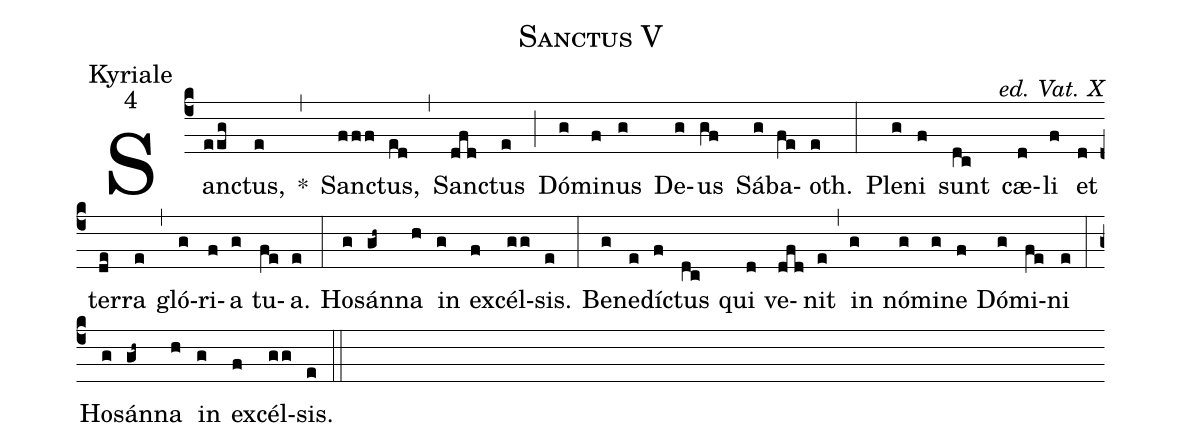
name:Sanctus V;
office-part:Kyriale;
mode:4;
commentary:ed. Vat. X;
%%
(c4)San(e/eg)ctus,(e) *(,) San(fff)ctus,(ed) (,) San(dfd)ctus(e) (;) Dó(g)mi(f)nus(g) De(g)us(gf) Sá(g)ba(fe)oth.(e) (:) Ple(g)ni(f) sunt(dc) cæ(d)li(f) et(d) te(de)rra(e) (,) gló(g)ri(f)a(g) tu(fe)a.(e) (:) Ho(g)sán(gh~)na(h) in(g) ex(f)cél(gg)sis.(e) (:) Be(g)ne(e)díc(f)tus(dc) qui(d) ve(dfd)nit(e) (,) in(g) nó(g)mi(g)ne(f) Dó(g)mi(fe)ni(e) (:) Ho(g)sán(gh~)na(h) in(g) ex(f)cél(gg)sis.(e) (::)
